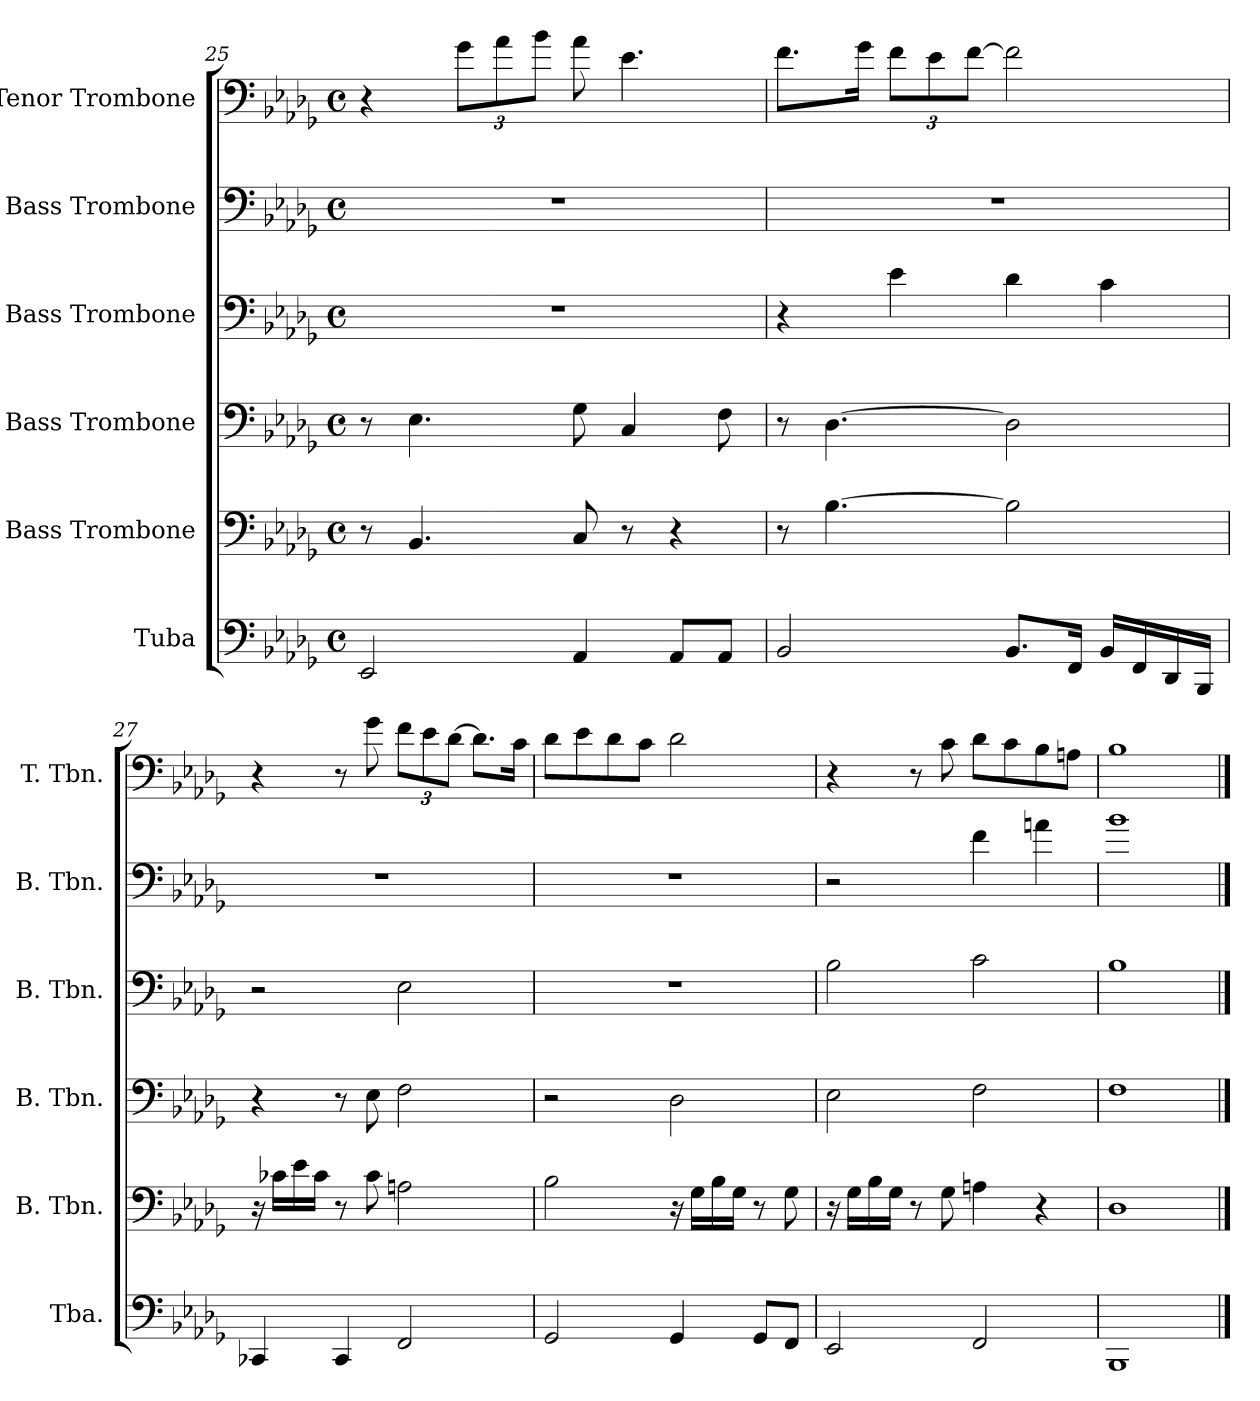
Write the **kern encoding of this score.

**kern	**kern	**kern	**kern	**kern	**kern
*part6	*part5	*part4	*part3	*part2	*part1
*staff6	*staff5	*staff4	*staff3	*staff2	*staff1
*I"Tuba	*I"Bass Trombone	*I"Bass Trombone	*I"Bass Trombone	*I"Bass Trombone	*I"Tenor Trombone
*I'Tba.	*I'B. Tbn.	*I'B. Tbn.	*I'B. Tbn.	*I'B. Tbn.	*I'T. Tbn.
*clefF4	*clefF4	*clefF4	*clefF4	*clefF4	*clefF4
*k[b-e-a-d-g-]	*k[b-e-a-d-g-]	*k[b-e-a-d-g-]	*k[b-e-a-d-g-]	*k[b-e-a-d-g-]	*k[b-e-a-d-g-]
*M4/4	*M4/4	*M4/4	*M4/4	*M4/4	*M4/4
*met(c)	*met(c)	*met(c)	*met(c)	*met(c)	*met(c)
=25	=25	=25	=25	=25	=25
2EE-/	8r	8r	1r	1r	4r
.	4.BB-/	4.E-\	.	.	.
*	*	*	*	*	*Xbrackettup
.	.	.	.	.	12g-\L
.	.	.	.	.	12a-\
.	.	.	.	.	12b-\J
4AA-/	8C/	8G-\	.	.	8a-\
.	8r	4C/	.	.	4.e-\
8AA-/L	4r	.	.	.	.
8AA-/J	.	8F\	.	.	.
=26	=26	=26	=26	=26	=26
2BB-/	8r	8r	4r	1r	8.f\L
.	[4.B-\	[4.D-\	.	.	.
.	.	.	.	.	16g-\Jk
.	.	.	4e-\	.	12f\L
.	.	.	.	.	12e-\
.	.	.	.	.	[12f\J
8.BB-/L	2B-\]	2D-\]	4d-\	.	2f\]
16FF/Jk	.	.	.	.	.
16BB-/LL	.	.	4c\	.	.
16FF/	.	.	.	.	.
16DD-/	.	.	.	.	.
16BBB-/JJ	.	.	.	.	.
!!LO:LB:g=z
=27	=27	=27	=27	=27	=27
4CC-X/	16r	4r	2r	1r	4r
.	16c-X\LL	.	.	.	.
.	16e-\	.	.	.	.
.	16c-\JJ	.	.	.	.
4CC-/	8r	8r	.	.	8r
.	8c-\	8E-\	.	.	8g-\
2FF/	2An\	2F\	2E-\	.	12f\L
.	.	.	.	.	12e-\
.	.	.	.	.	[12d-\J
.	.	.	.	.	8.d-\L]
.	.	.	.	.	16c\Jk
=28	=28	=28	=28	=28	=28
2GG-/	2B-\	2r	1r	1r	8d-\L
.	.	.	.	.	8e-\
.	.	.	.	.	8d-\
.	.	.	.	.	8c\J
4GG-/	16r	2D-\	.	.	2d-\
.	16G-\LL	.	.	.	.
.	16B-\	.	.	.	.
.	16G-\JJ	.	.	.	.
8GG-/L	8r	.	.	.	.
8FF/J	8G-\	.	.	.	.
=29	=29	=29	=29	=29	=29
2EE-/	16r	2E-\	2B-\	2r	4r
.	16G-\LL	.	.	.	.
.	16B-\	.	.	.	.
.	16G-\JJ	.	.	.	.
.	8r	.	.	.	8r
.	8G-\	.	.	.	8c\
2FF/	4An\	2F\	2c\	4f\	8d-\L
.	.	.	.	.	8c\
.	4r	.	.	4an\	8B-\
.	.	.	.	.	8An\J
!!LO:PB:g=z
=30	=30	=30	=30	=30	=30
1BBB-	1D-	1F	1B-	1b-	1B-
==	==	==	==	==	==
*-	*-	*-	*-	*-	*-
